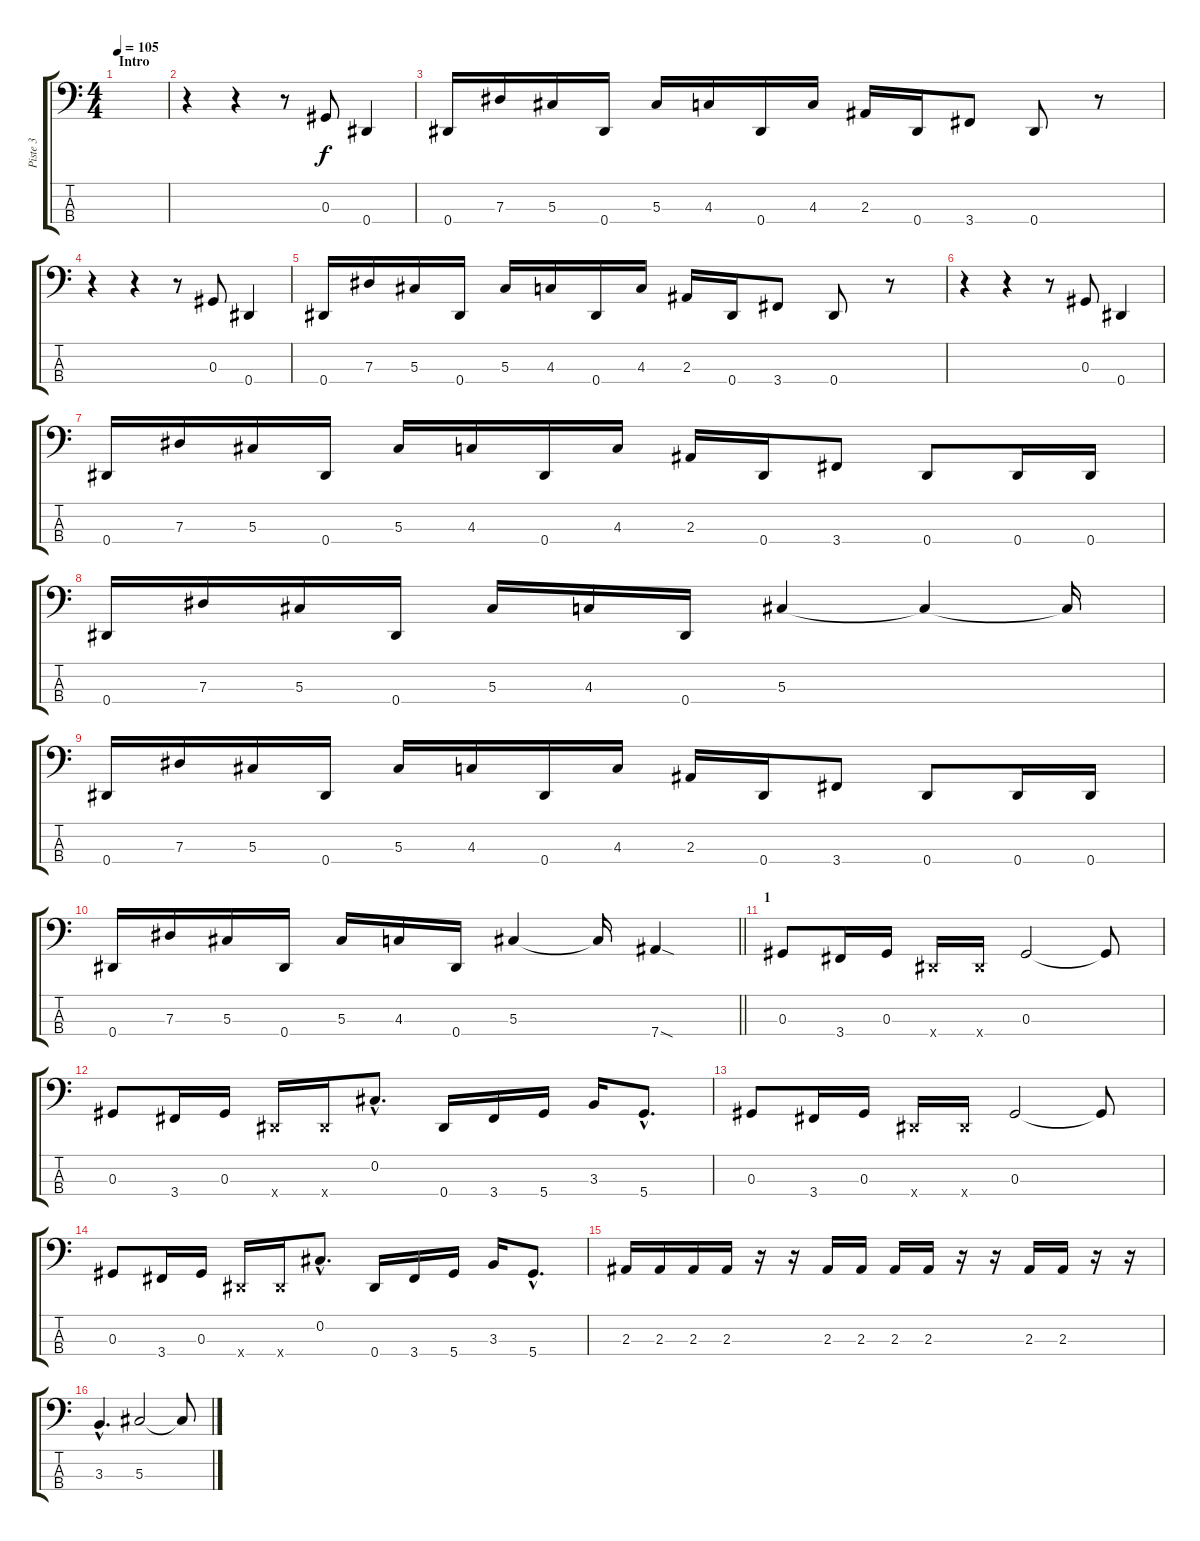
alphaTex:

\track ("Piste 3" "Piste 3") {instrument electricbasspick}
\staff {score tabs}
\tuning (Gb2 Db2 Ab1 Eb1) {hide}
\ts (4 4)
\section ("" "Intro")
\tempo 105
\clef f4
\ks c
|
r.4 r.4 r.8 0.3.8 0.4.4 |
0.4.16 7.3.16 5.3.16 0.4.16 5.3.16 4.3.16 0.4.16 4.3.16 2.3.16 0.4.16 3.4.8 0.4.8 r.8 |
r.4 r.4 r.8 0.3.8 0.4.4 |
0.4.16 7.3.16 5.3.16 0.4.16 5.3.16 4.3.16 0.4.16 4.3.16 2.3.16 0.4.16 3.4.8 0.4.8 r.8 |
r.4 r.4 r.8 0.3.8 0.4.4 |
0.4.16 7.3.16 5.3.16 0.4.16 5.3.16 4.3.16 0.4.16 4.3.16 2.3.16 0.4.16 3.4.8 0.4.8 0.4.16 0.4.16 |
0.4.16 7.3.16 5.3.16 0.4.16 5.3.16 4.3.16 0.4.16 5.3.4 5.3{t}.4 5.3{t}.16 |
0.4.16 7.3.16 5.3.16 0.4.16 5.3.16 4.3.16 0.4.16 4.3.16 2.3.16 0.4.16 3.4.8 0.4.8 0.4.16 0.4.16 |
\barLineRight lightlight
0.4.16 7.3.16 5.3.16 0.4.16 5.3.16 4.3.16 0.4.16 5.3.4 5.3{t}.16 7.4{sod}.4 |
\section ("" "1")
0.3.8 3.4.16 0.3.16 0.4{x}.16 0.4{x}.16 0.3.2 0.3{t}.8 |
0.3.8 3.4.16 0.3.16 0.4{x}.16 0.4{x}.16 0.2{hac}.8{d} 0.4.16 3.4.16 5.4.16 3.3.16 5.4{hac}.8{d} |
0.3.8 3.4.16 0.3.16 0.4{x}.16 0.4{x}.16 0.3.2 0.3{t}.8 |
0.3.8 3.4.16 0.3.16 0.4{x}.16 0.4{x}.16 0.2{hac}.8{d} 0.4.16 3.4.16 5.4.16 3.3.16 5.4{hac}.8{d} |
2.3.16 2.3.16 2.3.16 2.3.16 r.16 r.16 2.3.16 2.3.16 2.3.16 2.3.16 r.16 r.16 2.3.16 2.3.16 r.16 r.16 |
3.3{hac}.4{d} 5.3.2 5.3{t}.8
